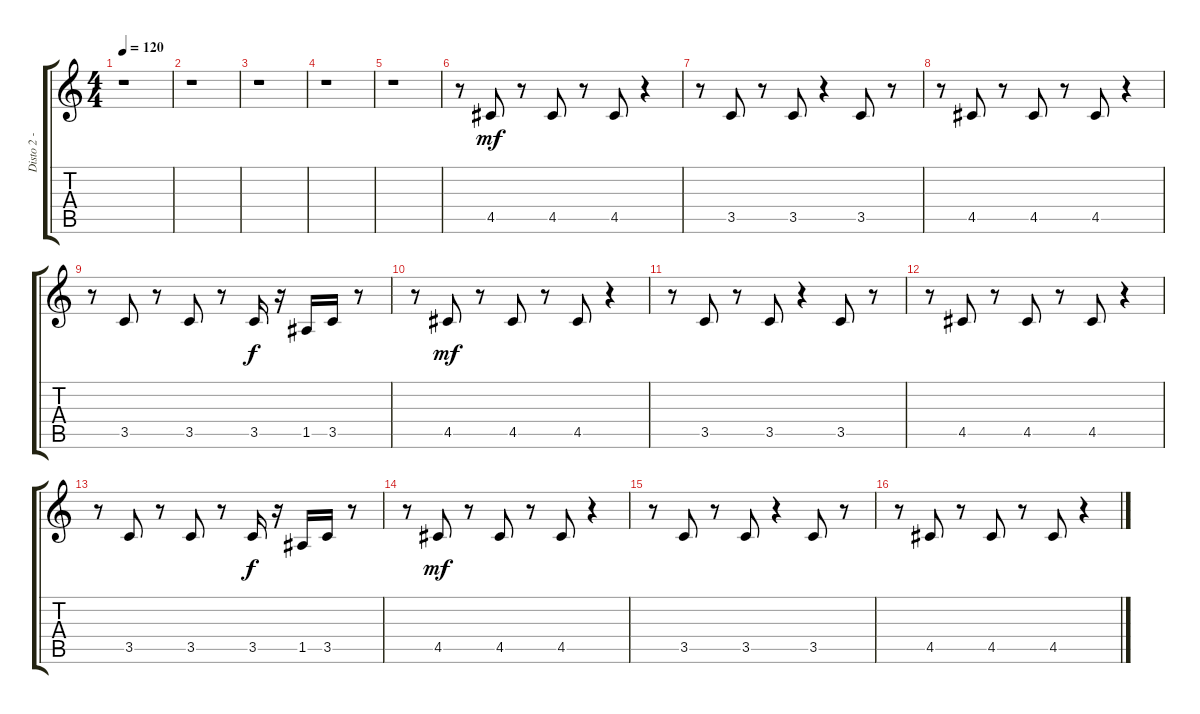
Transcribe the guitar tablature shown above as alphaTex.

\track ("Disto 2 - Left" "Disto 2 - ") {instrument distortionguitar}
\staff {score tabs}
\tuning (E4 B3 G3 D3 A2 E2) {hide}
\ts (4 4)
\tempo 120
\clef g2
\ks c
r.1{dy mf} |
r.1 |
r.1 |
r.1 |
r.1 |
r.8 4.5.8 r.8 4.5.8 r.8 4.5.8 r.4 |
r.8 3.5.8 r.8 3.5.8 r.4 3.5.8 r.8 |
r.8 4.5.8 r.8 4.5.8 r.8 4.5.8 r.4 |
r.8 3.5.8 r.8 3.5.8 r.8 3.5.16{dy f} r.16 1.5.16 3.5.16 r.8 |
r.8 4.5.8{dy mf} r.8 4.5.8 r.8 4.5.8 r.4 |
r.8 3.5.8 r.8 3.5.8 r.4 3.5.8 r.8 |
r.8 4.5.8 r.8 4.5.8 r.8 4.5.8 r.4 |
r.8 3.5.8 r.8 3.5.8 r.8 3.5.16{dy f} r.16 1.5.16 3.5.16 r.8 |
r.8 4.5.8{dy mf} r.8 4.5.8 r.8 4.5.8 r.4 |
r.8 3.5.8 r.8 3.5.8 r.4 3.5.8 r.8 |
r.8 4.5.8 r.8 4.5.8 r.8 4.5.8 r.4
